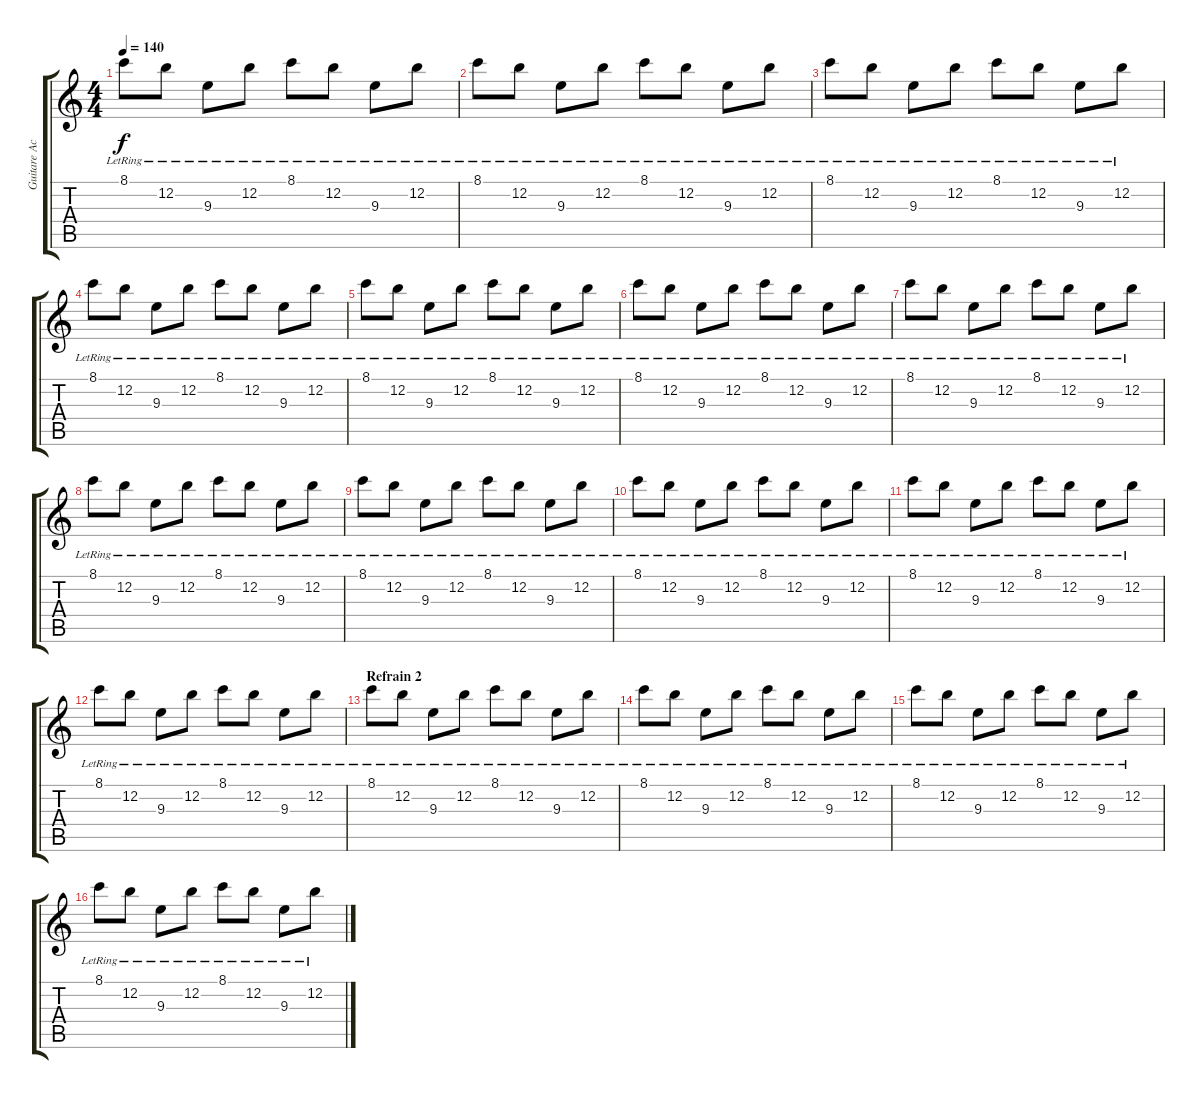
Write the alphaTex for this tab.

\track ("Guitare Acoustique " "Guitare Ac") {instrument acousticguitarsteel}
\staff {score tabs}
\tuning (E4 B3 G3 D3 A2 E2) {hide}
\ts (4 4)
\tempo 140
\clef g2
\ks c
8.1{lr}.8{dy f} 12.2{lr}.8 9.3{lr}.8 12.2{lr}.8 8.1{lr}.8 12.2{lr}.8 9.3{lr}.8 12.2{lr}.8 |
8.1{lr}.8 12.2{lr}.8 9.3{lr}.8 12.2{lr}.8 8.1{lr}.8 12.2{lr}.8 9.3{lr}.8 12.2{lr}.8 |
8.1{lr}.8 12.2{lr}.8 9.3{lr}.8 12.2{lr}.8 8.1{lr}.8 12.2{lr}.8 9.3{lr}.8 12.2{lr}.8 |
8.1{lr}.8 12.2{lr}.8 9.3{lr}.8 12.2{lr}.8 8.1{lr}.8 12.2{lr}.8 9.3{lr}.8 12.2{lr}.8 |
8.1{lr}.8 12.2{lr}.8 9.3{lr}.8 12.2{lr}.8 8.1{lr}.8 12.2{lr}.8 9.3{lr}.8 12.2{lr}.8 |
8.1{lr}.8 12.2{lr}.8 9.3{lr}.8 12.2{lr}.8 8.1{lr}.8 12.2{lr}.8 9.3{lr}.8 12.2{lr}.8 |
8.1{lr}.8 12.2{lr}.8 9.3{lr}.8 12.2{lr}.8 8.1{lr}.8 12.2{lr}.8 9.3{lr}.8 12.2{lr}.8 |
8.1{lr}.8 12.2{lr}.8 9.3{lr}.8 12.2{lr}.8 8.1{lr}.8 12.2{lr}.8 9.3{lr}.8 12.2{lr}.8 |
8.1{lr}.8 12.2{lr}.8 9.3{lr}.8 12.2{lr}.8 8.1{lr}.8 12.2{lr}.8 9.3{lr}.8 12.2{lr}.8 |
8.1{lr}.8 12.2{lr}.8 9.3{lr}.8 12.2{lr}.8 8.1{lr}.8 12.2{lr}.8 9.3{lr}.8 12.2{lr}.8 |
8.1{lr}.8 12.2{lr}.8 9.3{lr}.8 12.2{lr}.8 8.1{lr}.8 12.2{lr}.8 9.3{lr}.8 12.2{lr}.8 |
8.1{lr}.8 12.2{lr}.8 9.3{lr}.8 12.2{lr}.8 8.1{lr}.8 12.2{lr}.8 9.3{lr}.8 12.2{lr}.8 |
\section ("" "Refrain 2")
8.1{lr}.8 12.2{lr}.8 9.3{lr}.8 12.2{lr}.8 8.1{lr}.8 12.2{lr}.8 9.3{lr}.8 12.2{lr}.8 |
8.1{lr}.8 12.2{lr}.8 9.3{lr}.8 12.2{lr}.8 8.1{lr}.8 12.2{lr}.8 9.3{lr}.8 12.2{lr}.8 |
8.1{lr}.8 12.2{lr}.8 9.3{lr}.8 12.2{lr}.8 8.1{lr}.8 12.2{lr}.8 9.3{lr}.8 12.2{lr}.8 |
8.1{lr}.8 12.2{lr}.8 9.3{lr}.8 12.2{lr}.8 8.1{lr}.8 12.2{lr}.8 9.3{lr}.8 12.2{lr}.8
